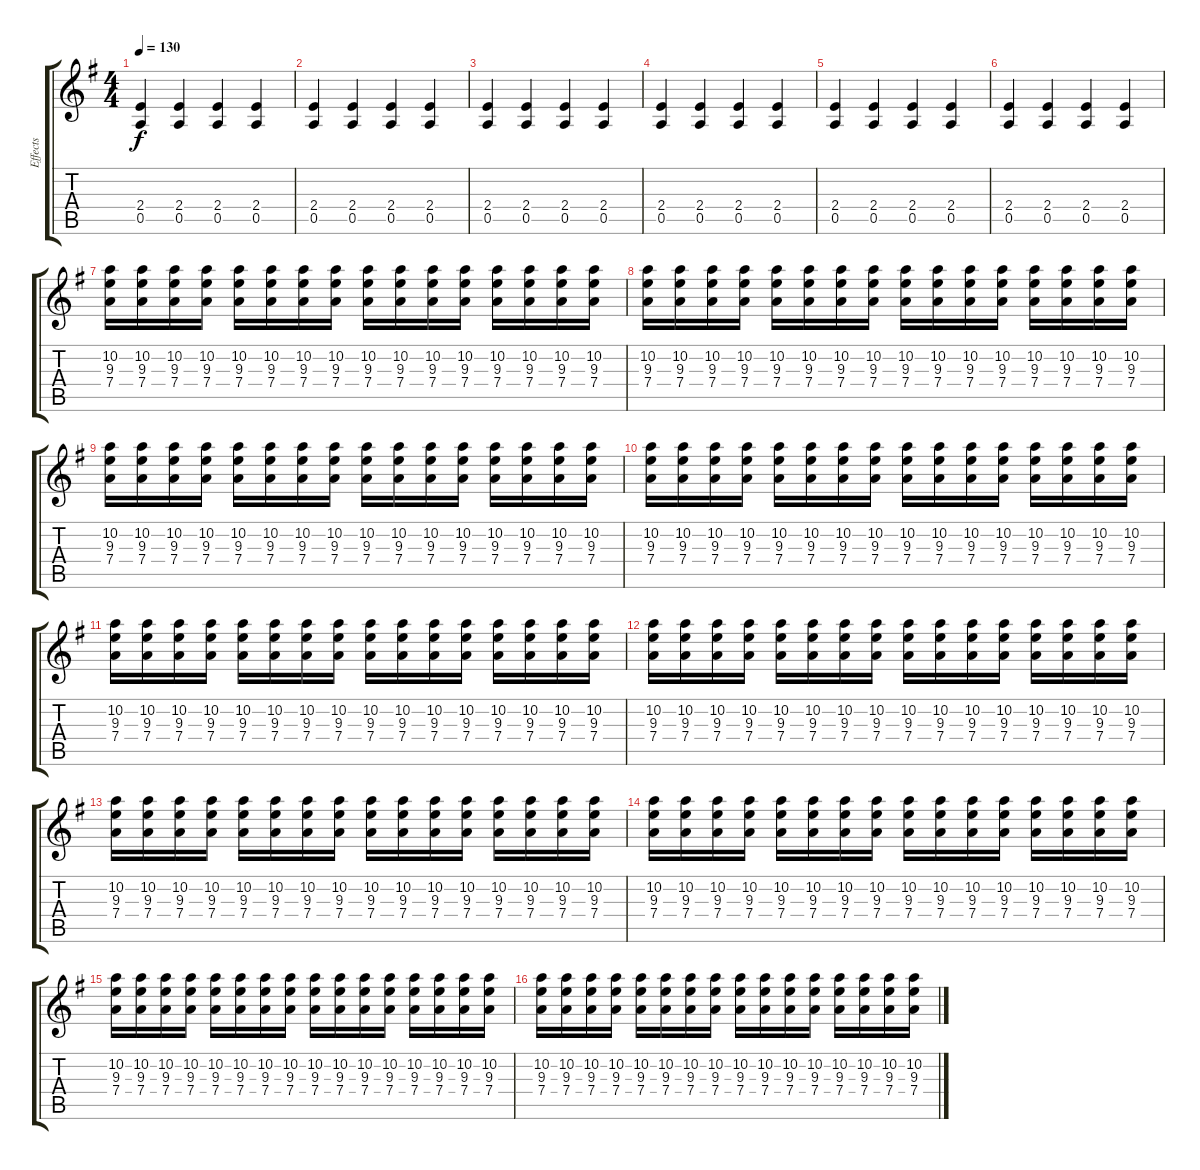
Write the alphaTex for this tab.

\track ("Effects" "Effects") {instrument guitarharmonics}
\staff {score tabs}
\tuning (E4 B3 G3 D3 A2 E2) {hide}
\ts (4 4)
\tempo 130
\clef g2
\ks g
(2.4 0.5).4{dy f} (2.4 0.5).4 (2.4 0.5).4 (2.4 0.5).4 |
(2.4 0.5).4 (2.4 0.5).4 (2.4 0.5).4 (2.4 0.5).4 |
(2.4 0.5).4 (2.4 0.5).4 (2.4 0.5).4 (2.4 0.5).4 |
(2.4 0.5).4 (2.4 0.5).4 (2.4 0.5).4 (2.4 0.5).4 |
(2.4 0.5).4 (2.4 0.5).4 (2.4 0.5).4 (2.4 0.5).4 |
(2.4 0.5).4 (2.4 0.5).4 (2.4 0.5).4 (2.4 0.5).4 |
(10.2 9.3 7.4).16{instrument lead7fifths} (10.2 9.3 7.4).16 (10.2 9.3 7.4).16 (10.2 9.3 7.4).16 (10.2 9.3 7.4).16 (10.2 9.3 7.4).16 (10.2 9.3 7.4).16 (10.2 9.3 7.4).16 (10.2 9.3 7.4).16 (10.2 9.3 7.4).16 (10.2 9.3 7.4).16 (10.2 9.3 7.4).16 (10.2 9.3 7.4).16 (10.2 9.3 7.4).16 (10.2 9.3 7.4).16 (10.2 9.3 7.4).16 |
(10.2 9.3 7.4).16 (10.2 9.3 7.4).16 (10.2 9.3 7.4).16 (10.2 9.3 7.4).16 (10.2 9.3 7.4).16 (10.2 9.3 7.4).16 (10.2 9.3 7.4).16 (10.2 9.3 7.4).16 (10.2 9.3 7.4).16 (10.2 9.3 7.4).16 (10.2 9.3 7.4).16 (10.2 9.3 7.4).16 (10.2 9.3 7.4).16 (10.2 9.3 7.4).16 (10.2 9.3 7.4).16 (10.2 9.3 7.4).16 |
(10.2 9.3 7.4).16 (10.2 9.3 7.4).16 (10.2 9.3 7.4).16 (10.2 9.3 7.4).16 (10.2 9.3 7.4).16 (10.2 9.3 7.4).16 (10.2 9.3 7.4).16 (10.2 9.3 7.4).16 (10.2 9.3 7.4).16 (10.2 9.3 7.4).16 (10.2 9.3 7.4).16 (10.2 9.3 7.4).16 (10.2 9.3 7.4).16 (10.2 9.3 7.4).16 (10.2 9.3 7.4).16 (10.2 9.3 7.4).16 |
(10.2 9.3 7.4).16 (10.2 9.3 7.4).16 (10.2 9.3 7.4).16 (10.2 9.3 7.4).16 (10.2 9.3 7.4).16 (10.2 9.3 7.4).16 (10.2 9.3 7.4).16 (10.2 9.3 7.4).16 (10.2 9.3 7.4).16 (10.2 9.3 7.4).16 (10.2 9.3 7.4).16 (10.2 9.3 7.4).16 (10.2 9.3 7.4).16 (10.2 9.3 7.4).16 (10.2 9.3 7.4).16 (10.2 9.3 7.4).16 |
(10.2 9.3 7.4).16 (10.2 9.3 7.4).16 (10.2 9.3 7.4).16 (10.2 9.3 7.4).16 (10.2 9.3 7.4).16 (10.2 9.3 7.4).16 (10.2 9.3 7.4).16 (10.2 9.3 7.4).16 (10.2 9.3 7.4).16 (10.2 9.3 7.4).16 (10.2 9.3 7.4).16 (10.2 9.3 7.4).16 (10.2 9.3 7.4).16 (10.2 9.3 7.4).16 (10.2 9.3 7.4).16 (10.2 9.3 7.4).16 |
(10.2 9.3 7.4).16 (10.2 9.3 7.4).16 (10.2 9.3 7.4).16 (10.2 9.3 7.4).16 (10.2 9.3 7.4).16 (10.2 9.3 7.4).16 (10.2 9.3 7.4).16 (10.2 9.3 7.4).16 (10.2 9.3 7.4).16 (10.2 9.3 7.4).16 (10.2 9.3 7.4).16 (10.2 9.3 7.4).16 (10.2 9.3 7.4).16 (10.2 9.3 7.4).16 (10.2 9.3 7.4).16 (10.2 9.3 7.4).16 |
(10.2 9.3 7.4).16 (10.2 9.3 7.4).16 (10.2 9.3 7.4).16 (10.2 9.3 7.4).16 (10.2 9.3 7.4).16 (10.2 9.3 7.4).16 (10.2 9.3 7.4).16 (10.2 9.3 7.4).16 (10.2 9.3 7.4).16 (10.2 9.3 7.4).16 (10.2 9.3 7.4).16 (10.2 9.3 7.4).16 (10.2 9.3 7.4).16 (10.2 9.3 7.4).16 (10.2 9.3 7.4).16 (10.2 9.3 7.4).16 |
(10.2 9.3 7.4).16 (10.2 9.3 7.4).16 (10.2 9.3 7.4).16 (10.2 9.3 7.4).16 (10.2 9.3 7.4).16 (10.2 9.3 7.4).16 (10.2 9.3 7.4).16 (10.2 9.3 7.4).16 (10.2 9.3 7.4).16 (10.2 9.3 7.4).16 (10.2 9.3 7.4).16 (10.2 9.3 7.4).16 (10.2 9.3 7.4).16 (10.2 9.3 7.4).16 (10.2 9.3 7.4).16 (10.2 9.3 7.4).16 |
(10.2 9.3 7.4).16 (10.2 9.3 7.4).16 (10.2 9.3 7.4).16 (10.2 9.3 7.4).16 (10.2 9.3 7.4).16 (10.2 9.3 7.4).16 (10.2 9.3 7.4).16 (10.2 9.3 7.4).16 (10.2 9.3 7.4).16 (10.2 9.3 7.4).16 (10.2 9.3 7.4).16 (10.2 9.3 7.4).16 (10.2 9.3 7.4).16 (10.2 9.3 7.4).16 (10.2 9.3 7.4).16 (10.2 9.3 7.4).16 |
(10.2 9.3 7.4).16 (10.2 9.3 7.4).16 (10.2 9.3 7.4).16 (10.2 9.3 7.4).16 (10.2 9.3 7.4).16 (10.2 9.3 7.4).16 (10.2 9.3 7.4).16 (10.2 9.3 7.4).16 (10.2 9.3 7.4).16 (10.2 9.3 7.4).16 (10.2 9.3 7.4).16 (10.2 9.3 7.4).16 (10.2 9.3 7.4).16 (10.2 9.3 7.4).16 (10.2 9.3 7.4).16 (10.2 9.3 7.4).16
